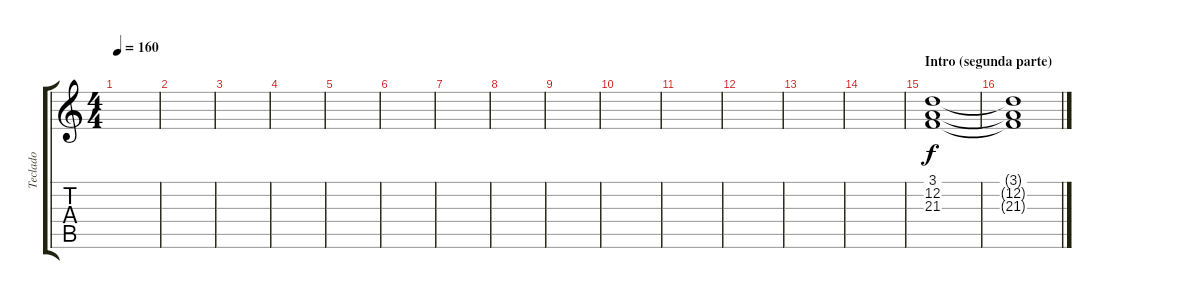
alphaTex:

\track ("Teclado" "Teclado") {instrument stringensemble1}
\staff {score tabs}
\tuning (D4 A3 F3 C3 G2 D2) {hide}
\ts (4 4)
\tempo 160
\clef g2
\ks c
|
|
|
|
|
|
|
|
|
|
|
|
|
|
\section ("" "Intro (segunda parte)")
(3.1 12.2 21.3).1 |
(3.1{t} 12.2{t} 21.3{t}).1
